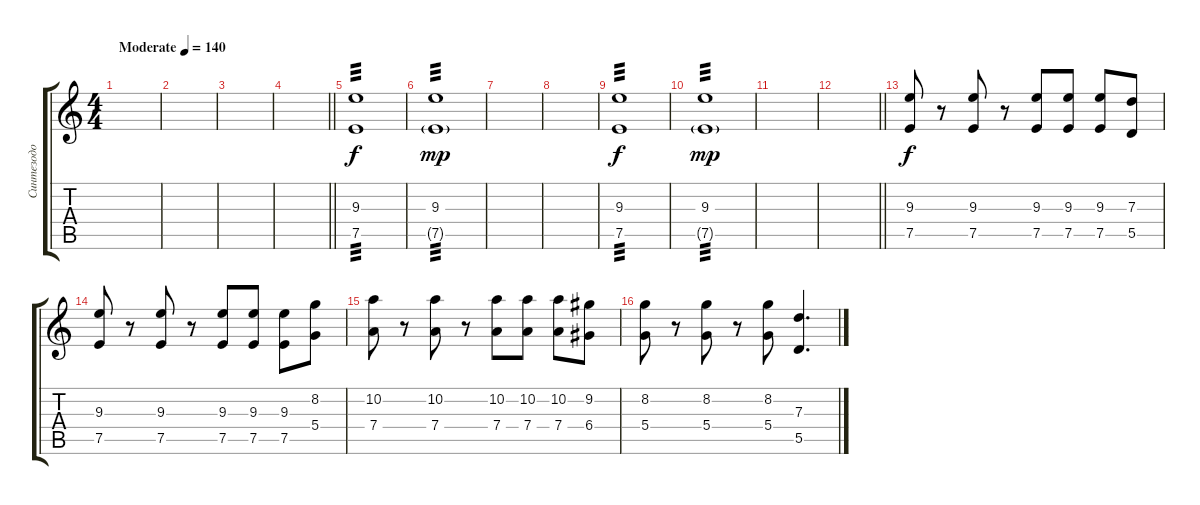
\track ("Синтезодо" "Синтезодо") {instrument overdrivenguitar}
\staff {score tabs}
\tuning (E4 B3 G3 D3 A2 E2) {hide}
\ts (4 4)
\tempo (140 "Moderate")
\clef g2
\ks c
|
|
|
\barLineRight lightlight
|
(9.3 7.5).1{tp 3} |
(9.3 7.5{g}).1{tp 3 dy mp} |
|
|
(9.3 7.5).1{tp 3 dy f} |
(9.3 7.5{g}).1{tp 3 dy mp} |
|
\barLineRight lightlight
|
(9.3 7.5).8{dy f} r.8 (9.3 7.5).8 r.8 (9.3 7.5).8 (9.3 7.5).8 (9.3 7.5).8 (7.3 5.5).8 |
(9.3 7.5).8 r.8 (9.3 7.5).8 r.8 (9.3 7.5).8 (9.3 7.5).8 (9.3 7.5).8 (8.2 5.4).8 |
(10.2 7.4).8 r.8 (10.2 7.4).8 r.8 (10.2 7.4).8 (10.2 7.4).8 (10.2 7.4).8 (9.2 6.4).8 |
(8.2 5.4).8 r.8 (8.2 5.4).8 r.8 (8.2 5.4).8 (7.3 5.5).4{d}
